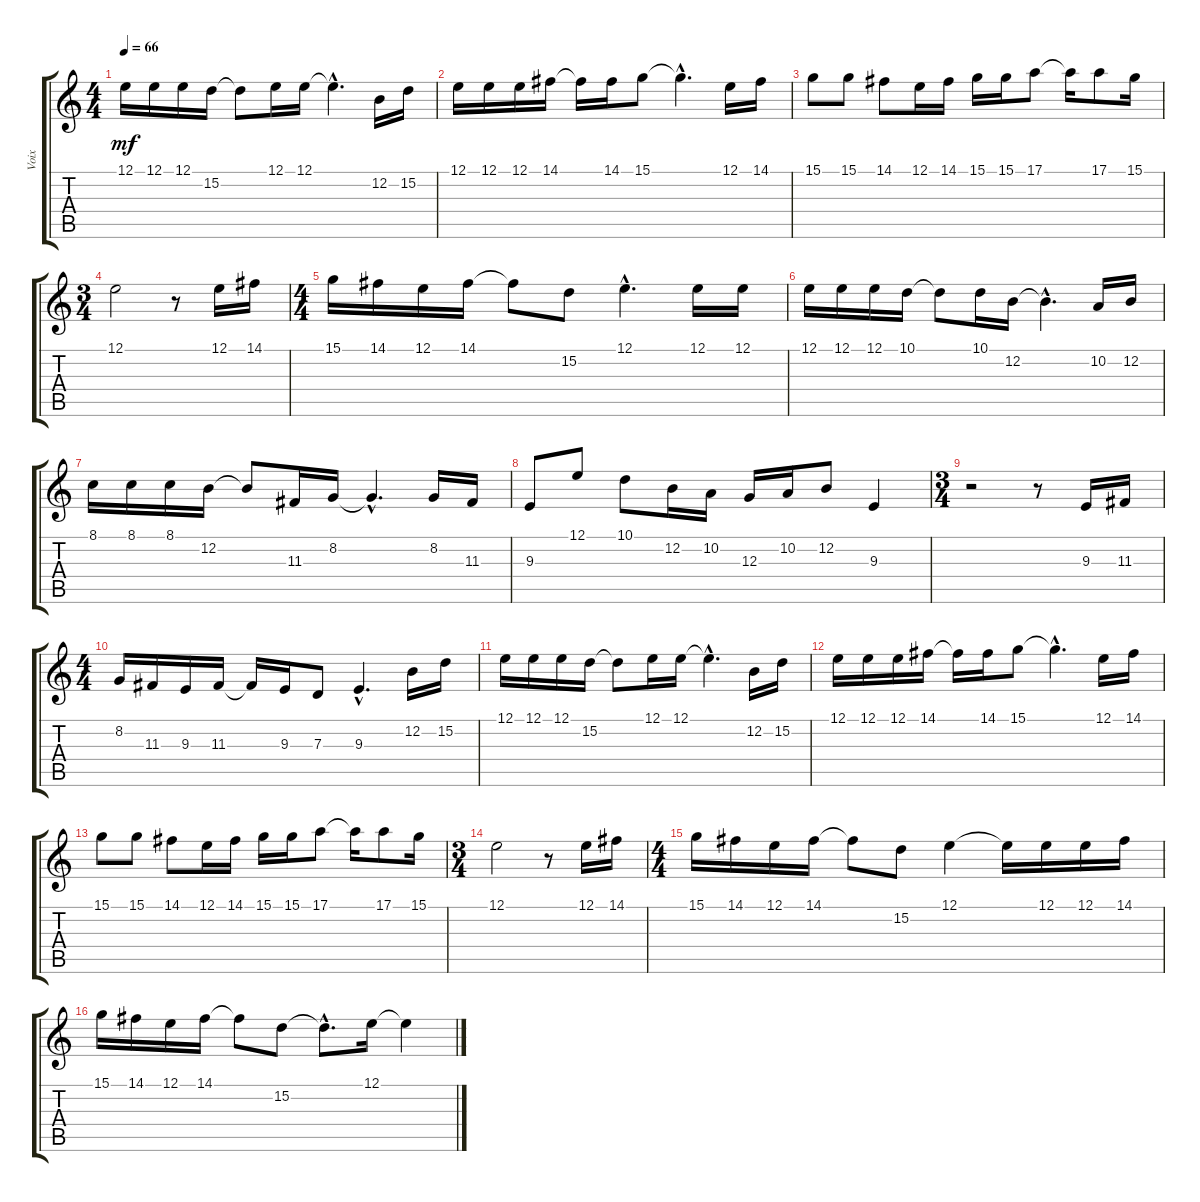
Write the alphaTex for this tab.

\track ("Voix" "Voix") {instrument accordion}
\staff {score tabs}
\tuning (E4 B3 G3 D3 A2 E2) {hide}
\ts (4 4)
\tempo 66
\clef g2
\ks c
12.1.16{dy mf} 12.1.16 12.1.16 15.2.16 15.2{t}.8 12.1.16 12.1.16 12.1{hac t}.4{d} 12.2.16 15.2.16 |
12.1.16 12.1.16 12.1.16 14.1.16 14.1{t}.16 14.1.16 15.1.8 15.1{hac t}.4{d} 12.1.16 14.1.16 |
15.1.8 15.1.8 14.1.8 12.1.16 14.1.16 15.1.16 15.1.16 17.1.8 17.1{t}.16 17.1.8 15.1.16 |
\ts (3 4)
12.1.2 r.8 12.1.16 14.1.16 |
\ts (4 4)
15.1.16 14.1.16 12.1.16 14.1.16 14.1{t}.8 15.2.8 12.1{hac}.4{d} 12.1.16 12.1.16 |
12.1.16 12.1.16 12.1.16 10.1.16 10.1{t}.8 10.1.16 12.2.16 12.2{hac t}.4{d} 10.2.16 12.2.16 |
8.1.16 8.1.16 8.1.16 12.2.16 12.2{t}.8 11.3.16 8.2.16 8.2{hac t}.4{d} 8.2.16 11.3.16 |
9.3.8 12.1.8 10.1.8 12.2.16 10.2.16 12.3.16 10.2.16 12.2.8 9.3.4 |
\ts (3 4)
r.2 r.8 9.3.16 11.3.16 |
\ts (4 4)
8.2.16 11.3.16 9.3.16 11.3.16 11.3{t}.16 9.3.16 7.3.8 9.3{hac}.4{d} 12.2.16 15.2.16 |
12.1.16 12.1.16 12.1.16 15.2.16 15.2{t}.8 12.1.16 12.1.16 12.1{hac t}.4{d} 12.2.16 15.2.16 |
12.1.16 12.1.16 12.1.16 14.1.16 14.1{t}.16 14.1.16 15.1.8 15.1{hac t}.4{d} 12.1.16 14.1.16 |
15.1.8 15.1.8 14.1.8 12.1.16 14.1.16 15.1.16 15.1.16 17.1.8 17.1{t}.16 17.1.8 15.1.16 |
\ts (3 4)
12.1.2 r.8 12.1.16 14.1.16 |
\ts (4 4)
15.1.16 14.1.16 12.1.16 14.1.16 14.1{t}.8 15.2.8 12.1.4 12.1{t}.16 12.1.16 12.1.16 14.1.16 |
15.1.16 14.1.16 12.1.16 14.1.16 14.1{t}.8 15.2.8 15.2{hac t}.8{d} 12.1.16 12.1{t}.4
